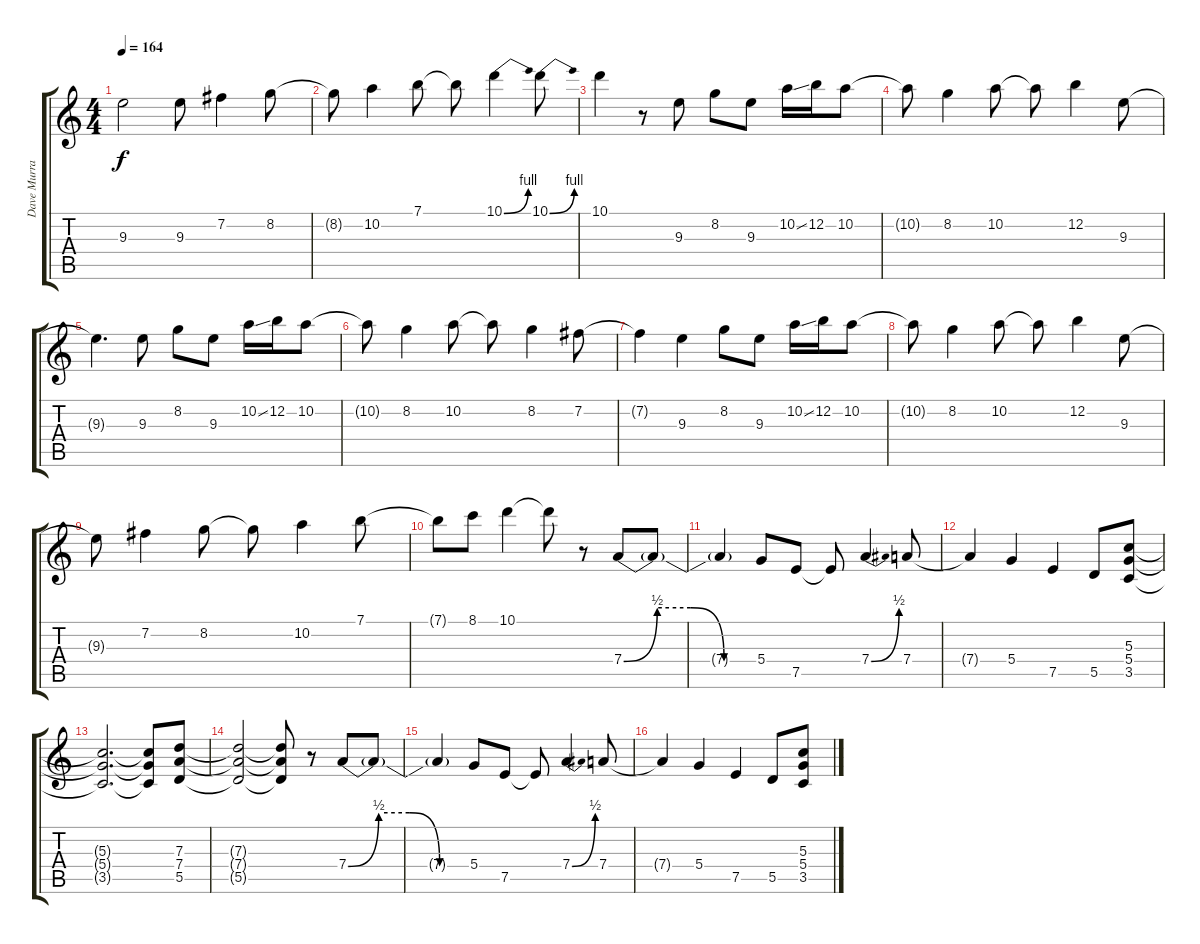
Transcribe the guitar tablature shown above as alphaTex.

\track ("Dave Murray (Guitar 2)" "Dave Murra") {instrument distortionguitar}
\staff {score tabs}
\tuning (E4 B3 G3 D3 A2 E2) {hide}
\ts (4 4)
\tempo 164
\clef g2
\ks c
9.3{t}.2{dy f} 9.3.8 7.2.4 8.2.8 |
8.2{t}.8 10.2.4 7.1.8 7.1{t}.8 10.1{be (bend 0 0 60 4)}.4 10.1{be (bend 0 0 60 4)}.8 |
10.1.4 r.8 9.3.8 8.2.8 9.3.8 10.2{ss}.16 12.2.16 10.2.8 |
10.2{t}.8 8.2.4 10.2.8 10.2{t}.8 12.2.4 9.3.8 |
9.3{t}.4{d} 9.3.8 8.2.8 9.3.8 10.2{ss}.16 12.2.16 10.2.8 |
10.2{t}.8 8.2.4 10.2.8 10.2{t}.8 8.2.4 7.2.8 |
7.2{t}.4 9.3.4 8.2.8 9.3.8 10.2{ss}.16 12.2.16 10.2.8 |
10.2{t}.8 8.2.4 10.2.8 10.2{t}.8 12.2.4 9.3.8 |
9.3{t}.8 7.2.4 8.2.8 8.2{t}.8 10.2.4 7.1.8 |
7.1{t}.8 8.1.8 10.1.4 10.1{t}.8 r.8 7.4{be (custom 0 0 15 2 30 2 45 0 60 0)}.8 7.4{t}.8 |
7.4{t}.4 5.4.8 7.5.8 7.5{t}.8 7.4{be (bend 0 0 60 2)}.4 7.4.8 |
7.4{t}.4 5.4.4 7.5.4 5.5.8 (5.3 5.4 3.5).8 |
(5.3{t} 5.4{t} 3.5{t}).2{d} (5.3{t} 5.4{t} 3.5{t}).8 (7.3 7.4 5.5).8 |
(7.3{t} 7.4{t} 5.5{t}).2 (7.3{t} 7.4{t} 5.5{t}).8 r.8 7.4{be (custom 0 0 15 2 30 2 45 0 60 0)}.8 7.4{t}.8 |
7.4{t}.4 5.4.8 7.5.8 7.5{t}.8 7.4{be (bend 0 0 60 2)}.4 7.4.8 |
7.4{t}.4 5.4.4 7.5.4 5.5.8 (5.3 5.4 3.5).8
